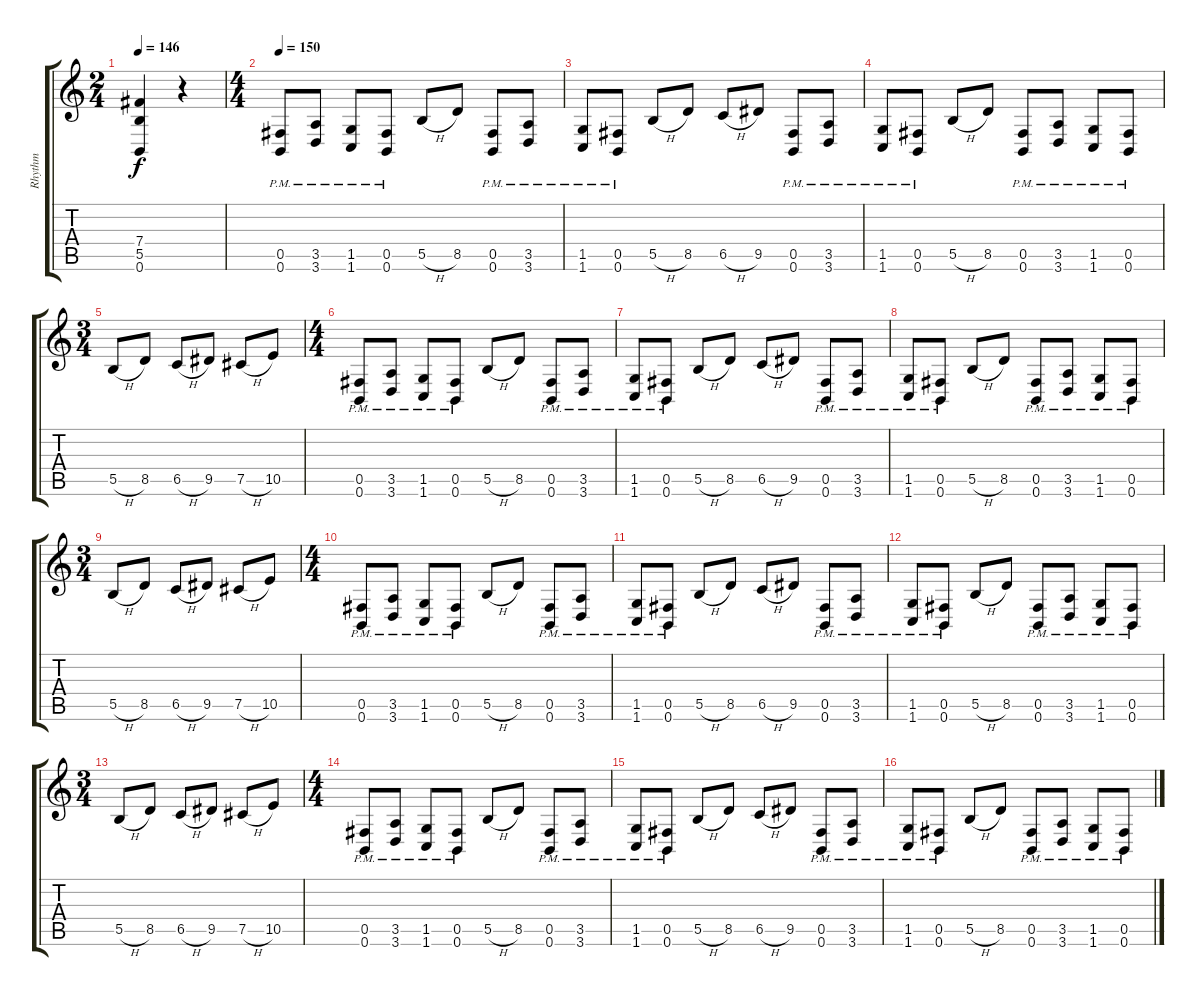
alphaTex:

\track ("Rhythm " "Rhythm ") {instrument distortionguitar}
\staff {score tabs}
\tuning (Db4 Ab3 E3 B2 Gb2 B1) {hide}
\ts (2 4)
\tempo 146
\clef g2
\ks c
(7.4 5.5 0.6).4{dy f} r.4 |
\ts (4 4)
\tempo 150
(0.5{pm} 0.6{pm}).8 (3.5{pm} 3.6{pm}).8 (1.5{pm} 1.6{pm}).8 (0.5{pm} 0.6{pm}).8 5.5{h}.8 8.5.8 (0.5{pm} 0.6{pm}).8 (3.5{pm} 3.6{pm}).8 |
(1.5{pm} 1.6{pm}).8 (0.5{pm} 0.6{pm}).8 5.5{h}.8 8.5.8 6.5{h}.8 9.5.8 (0.5{pm} 0.6{pm}).8 (3.5{pm} 3.6{pm}).8 |
(1.5{pm} 1.6{pm}).8 (0.5{pm} 0.6{pm}).8 5.5{h}.8 8.5.8 (0.5{pm} 0.6{pm}).8 (3.5{pm} 3.6{pm}).8 (1.5{pm} 1.6{pm}).8 (0.5{pm} 0.6{pm}).8 |
\ts (3 4)
5.5{h}.8 8.5.8 6.5{h}.8 9.5.8 7.5{h}.8 10.5.8 |
\ts (4 4)
(0.5{pm} 0.6{pm}).8 (3.5{pm} 3.6{pm}).8 (1.5{pm} 1.6{pm}).8 (0.5{pm} 0.6{pm}).8 5.5{h}.8 8.5.8 (0.5{pm} 0.6{pm}).8 (3.5{pm} 3.6{pm}).8 |
(1.5{pm} 1.6{pm}).8 (0.5{pm} 0.6{pm}).8 5.5{h}.8 8.5.8 6.5{h}.8 9.5.8 (0.5{pm} 0.6{pm}).8 (3.5{pm} 3.6{pm}).8 |
(1.5{pm} 1.6{pm}).8 (0.5{pm} 0.6{pm}).8 5.5{h}.8 8.5.8 (0.5{pm} 0.6{pm}).8 (3.5{pm} 3.6{pm}).8 (1.5{pm} 1.6{pm}).8 (0.5{pm} 0.6{pm}).8 |
\ts (3 4)
5.5{h}.8 8.5.8 6.5{h}.8 9.5.8 7.5{h}.8 10.5.8 |
\ts (4 4)
(0.5{pm} 0.6{pm}).8 (3.5{pm} 3.6{pm}).8 (1.5{pm} 1.6{pm}).8 (0.5{pm} 0.6{pm}).8 5.5{h}.8 8.5.8 (0.5{pm} 0.6{pm}).8 (3.5{pm} 3.6{pm}).8 |
(1.5{pm} 1.6{pm}).8 (0.5{pm} 0.6{pm}).8 5.5{h}.8 8.5.8 6.5{h}.8 9.5.8 (0.5{pm} 0.6{pm}).8 (3.5{pm} 3.6{pm}).8 |
(1.5{pm} 1.6{pm}).8 (0.5{pm} 0.6{pm}).8 5.5{h}.8 8.5.8 (0.5{pm} 0.6{pm}).8 (3.5{pm} 3.6{pm}).8 (1.5{pm} 1.6{pm}).8 (0.5{pm} 0.6{pm}).8 |
\ts (3 4)
5.5{h}.8 8.5.8 6.5{h}.8 9.5.8 7.5{h}.8 10.5.8 |
\ts (4 4)
(0.5{pm} 0.6{pm}).8 (3.5{pm} 3.6{pm}).8 (1.5{pm} 1.6{pm}).8 (0.5{pm} 0.6{pm}).8 5.5{h}.8 8.5.8 (0.5{pm} 0.6{pm}).8 (3.5{pm} 3.6{pm}).8 |
(1.5{pm} 1.6{pm}).8 (0.5{pm} 0.6{pm}).8 5.5{h}.8 8.5.8 6.5{h}.8 9.5.8 (0.5{pm} 0.6{pm}).8 (3.5{pm} 3.6{pm}).8 |
(1.5{pm} 1.6{pm}).8 (0.5{pm} 0.6{pm}).8 5.5{h}.8 8.5.8 (0.5{pm} 0.6{pm}).8 (3.5{pm} 3.6{pm}).8 (1.5{pm} 1.6{pm}).8 (0.5{pm} 0.6{pm}).8
